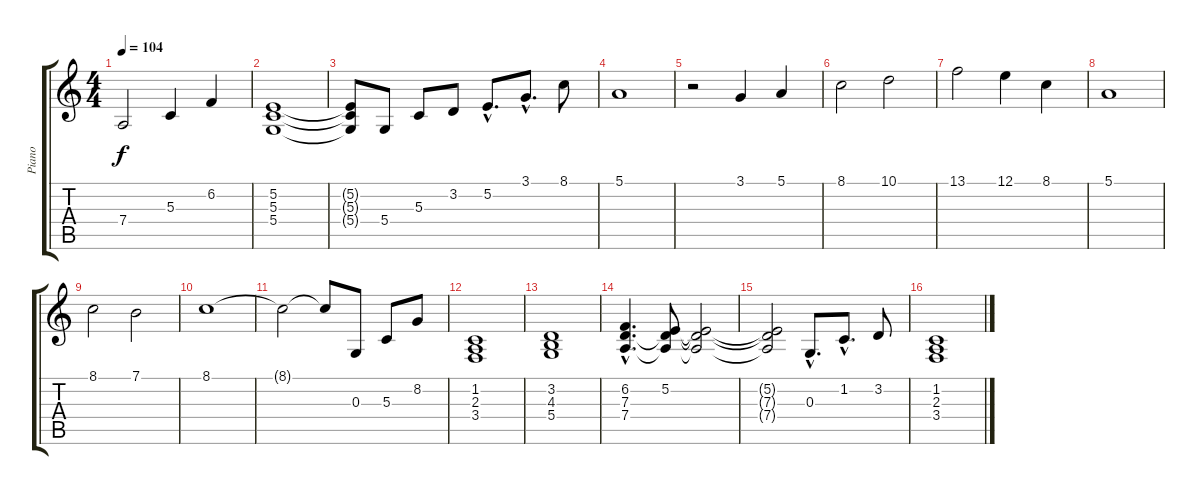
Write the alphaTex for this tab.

\track ("Piano" "Piano") {instrument acousticgrandpiano}
\staff {score tabs}
\tuning (E4 B3 G3 D3 A2 E2) {hide}
\ts (4 4)
\tempo 104
\clef g2
\ks c
7.4.2{dy f} 5.3.4 6.2.4 |
(5.2 5.3 5.4).1 |
(5.2{t} 5.3{t} 5.4{t}).8 5.4.8 5.3.8 3.2.8 5.2{hac}.8{d} 3.1{hac}.8{d} 8.1.8 |
5.1.1 |
r.2 3.1.4 5.1.4 |
8.1.2 10.1.2 |
13.1.2 12.1.4 8.1.4 |
5.1.1 |
8.1.2 7.1.2 |
8.1.1 |
8.1{t}.2 8.1{t}.8 0.3.8 5.3.8 8.2.8 |
(1.2 2.3 3.4).1 |
(3.2 4.3 5.4).1 |
(6.2{hac} 7.3{hac} 7.4{hac}).4{d} (5.2 7.3{t} 7.4{t}).8 (5.2{t} 7.3{t} 7.4{t}).2 |
(5.2{t} 7.3{t} 7.4{t}).2 0.3{hac}.8{d} 1.2{hac}.8{d} 3.2.8 |
(1.2 2.3 3.4).1
